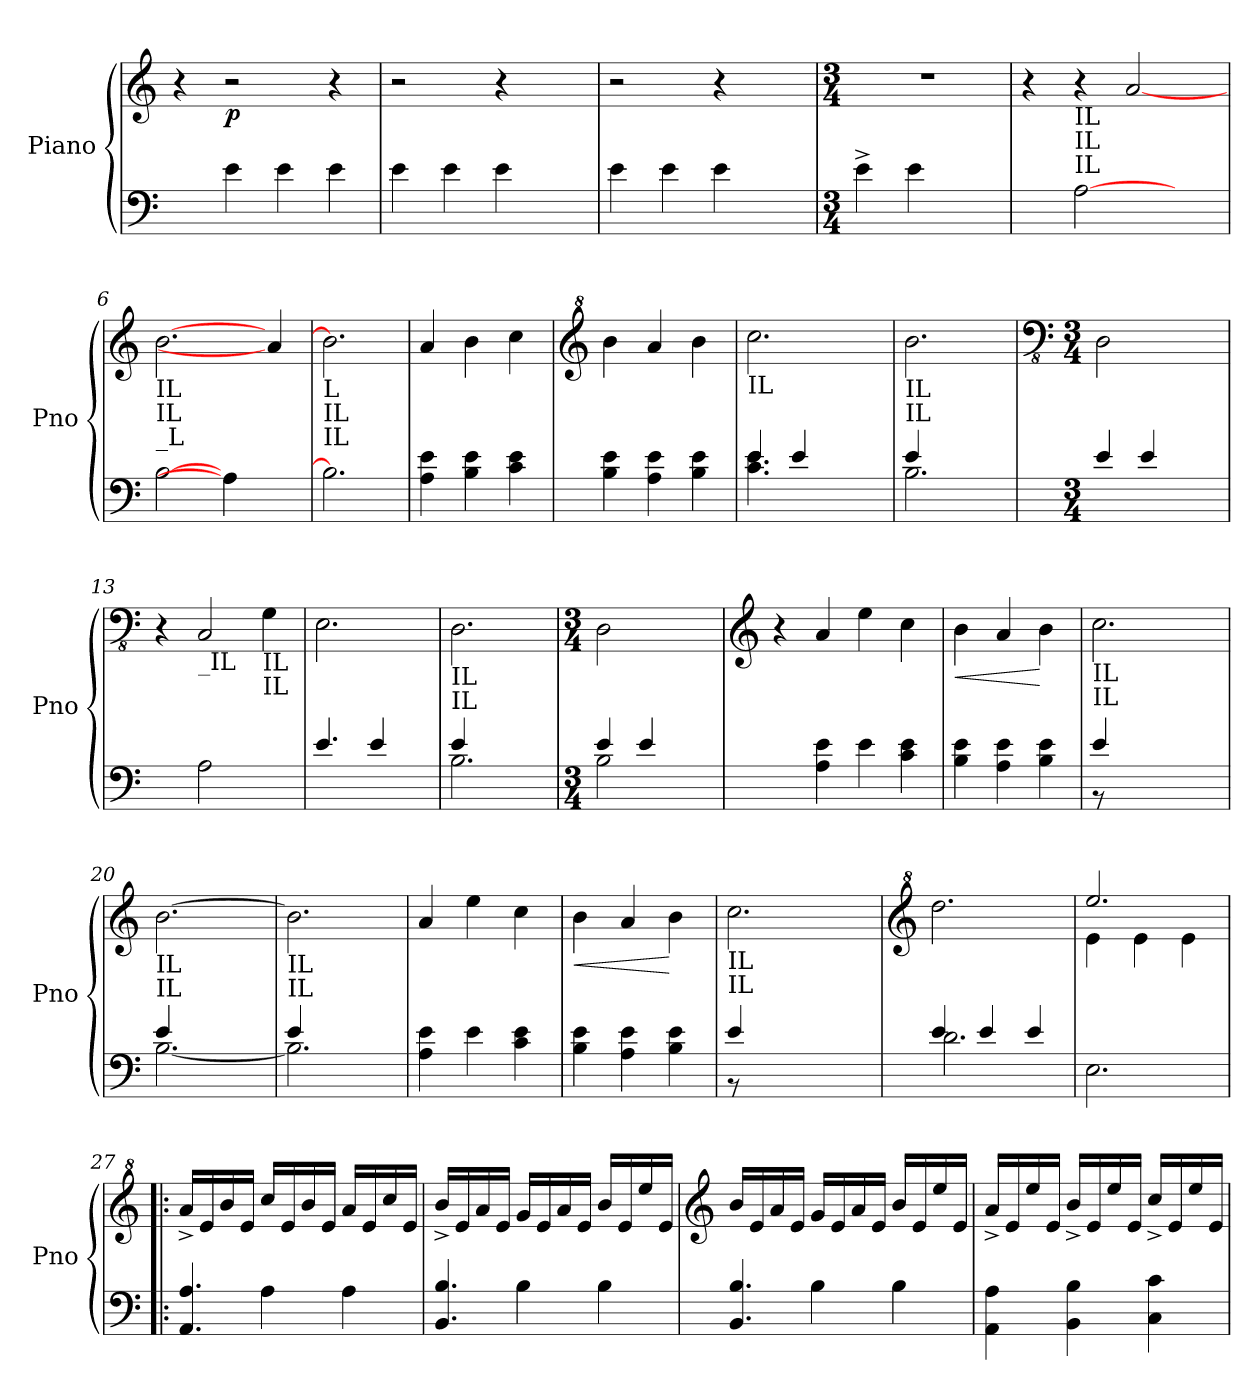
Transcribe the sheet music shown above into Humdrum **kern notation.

**kern	**kern	**dynam
*part1	*part1	*part1
*staff2	*staff1	*staff1/2
*I"Piano	*	*
*I'Pno	*	*
*clefF4	*clefG2	*
*k[]	*k[]	*
*C:	*C:	*
=1	=1	=1
4ryy	4r	.
!	!	!LO:DY:b
4e\	2r	p
4e\	.	.
4e\	4r	.
=2	=2	=2
4e\	2r	.
4e\	.	.
4e\	4r	.
4ryy	4ryy	.
=3	=3	=3
4e\	2r	.
4e\	.	.
4e\	4r	.
4ryy	4ryy	.
=4	=4	=4
*M3/4	*M3/4	*
4e^\	2.r	.
4e\	.	.
4ryy	.	.
=5	=5	=5
4ryy	4r	.
!	!LO:TX:b:t=IL	!
!	!LO:TX:b:t=IL	!
!	!LO:TX:b:t=IL	!
[2A\	4r	.
.	[2a/	.
4ryy	.	.
=6	=6	=6
!	!LO:TX:b:t=IL	!
!	!LO:TX:b:t=IL	!
!	!LO:TX:b:t=_L	!
[2B\	[2.b\	.
4A\]	.	.
4ryy	4a/]	.
=7	=7	=7
!	!LO:TX:b:t=L	!
!	!LO:TX:b:t=IL	!
!	!LO:TX:b:t=IL	!
2.B\]	2.b\]	.
=8	=8	=8
4A\ 4e\	4a/	.
4B\ 4e\	4b\	.
4c\ 4e\	4cc\	.
!!LO:LB:g=z
=9	=9	=9
*	*clefG^2	*
4B\ 4e\	4bb\	.
4A\ 4e\	4aa/	.
4B\ 4e\	4bb\	.
=10	=10	=10
*^	*	*
!	!	!LO:TX:b:t=IL	!
4.c\ 4.e\	4e/	2.ccc\	.
.	4e/	.	.
4.ryy	.	.	.
.	4ryy	.	.
=11	=11	=11	=11
!	!	!LO:TX:b:t=IL	!
!	!	!LO:TX:b:t=IL	!
4e/	2.B\	2.bb\	.
2ryy	.	.	.
*v	*v	*	*
=12	=12	=12
*	*clefFv4	*
*M3/4	*M3/4	*
4e/	2DD\	.
4e/	.	.
4ryy	4ryy	.
=13	=13	=13
*^	*^	*
4ryy	4ryy	4r	4ryy	.
!	!	!LO:TX:b:t=_IL	!	!
2A\	2ryy	2ryy	2CC/	.
!	!	!LO:TX:b:t=IL	!	!
!	!	!LO:TX:b:t=IL	!	!
4ryy	4ryy	4GG\	4ryy	.
=14	=14	=14	=14	=14
!	!	!LO:TX:b:t=IL	!	!
*v	*v	*	*	*
*	*v	*v	*
4.e/	2.EE\	.
4e/	.	.
8ryy	.	.
=15	=15	=15
*^	*	*
!	!	!LO:TX:b:t=IL	!
!	!	!LO:TX:b:t=IL	!
4e/	2.B\	2.DD\	.
2ryy	.	.	.
=16	=16	=16	=16
*M3/4	*	*M3/4	*
4e/	2B\	2DD\	.
4e/	.	.	.
4ryy	4ryy	4ryy	.
*v	*v	*	*
!!LO:LB:g=z
=17	=17	=17
*	*clefG2	*
4ryy	4r	.
4A\ 4e\	4a/	.
4e\	4ee\	.
4c\ 4e\	4cc\	.
=18	=18	=18
!	!	!LO:HP:b
4B\ 4e\	4b\	<
4A\ 4e\	4a/	.
4B\ 4e\	4b\	[
=19	=19	=19
*^	*	*
!	!	!LO:TX:b:t=IL	!
!	!	!LO:TX:b:t=IL	!
4e/	8r	2.cc\	.
.	2ryy	.	.
2ryy	.	.	.
.	8ryy	.	.
=20	=20	=20	=20
!	!	!LO:TX:b:t=IL	!
!	!	!LO:TX:b:t=IL	!
4e/	[2.B\	[2.b\	.
2ryy	.	.	.
=21	=21	=21	=21
!	!	!LO:TX:b:t=IL	!
!	!	!LO:TX:b:t=IL	!
4e/	2.B\]	2.b\]	.
2ryy	.	.	.
*v	*v	*	*
=22	=22	=22
4A\ 4e\	4a/	.
4e\	4ee\	.
4c\ 4e\	4cc\	.
=23	=23	=23
!	!	!LO:HP:b
4B\ 4e\	4b\	<
4A\ 4e\	4a/	.
4B\ 4e\	4b\	[
=24	=24	=24
*^	*	*
!	!	!LO:TX:b:t=IL	!
!	!	!LO:TX:b:t=IL	!
4e/	8r	2.cc\	.
.	2ryy	.	.
2ryy	.	.	.
.	8ryy	.	.
!!LO:LB:g=z
=25	=25	=25	=25
*	*	*clefG^2	*
4e/	2.d\	2.ddd\	.
4e/	.	.	.
4e/	.	.	.
*v	*v	*	*
=26	=26	=26
*	*^	*
2.E\	2.eee/	4ee\	.
.	.	4ee\	.
.	.	4ee\	.
=27!|:	=27!|:	=27!|:	=27!|:
*^	*	*	*
!	!	!LO:TX:b:t=mp	!	!
*	*	*v	*v	*
4.AA/ 4.A/	4ryy	16aa^/LL	.
.	.	16ee/	.
.	.	16bb/	.
.	.	16ee/JJ	.
.	4A\	16ccc/LL	.
.	.	16ee/	.
8ryy	.	16bb/	.
.	.	16ee/JJ	.
4A\	4ryy	16aa/LL	.
.	.	16ee/	.
.	.	16ccc/	.
.	.	16ee/JJ	.
=28	=28	=28	=28
4.BB/ 4.B/	4ryy	16bb^/LL	.
.	.	16ee/	.
.	.	16aa/	.
.	.	16ee/JJ	.
.	4B\	16gg/LL	.
.	.	16ee/	.
8ryy	.	16aa/	.
.	.	16ee/JJ	.
4B\	4ryy	16bb/LL	.
.	.	16ee/	.
.	.	16eee/	.
.	.	16ee/JJ	.
!!LO:LB:g=z
=29	=29	=29	=29
*	*	*clefG2	*
4.BB/ 4.B/	4ryy	16b/LL	.
.	.	16e/	.
.	.	16a/	.
.	.	16e/JJ	.
.	4B\	16g/LL	.
.	.	16e/	.
8ryy	.	16a/	.
.	.	16e/JJ	.
4B\	4ryy	16b/LL	.
.	.	16e/	.
.	.	16ee/	.
.	.	16e/JJ	.
*v	*v	*	*
=30	=30	=30
4AA\ 4A\	16a^/LL	.
.	16e/	.
.	16ee/	.
.	16e/JJ	.
4BB\ 4B\	16b^/LL	.
.	16e/	.
.	16ee/	.
.	16e/JJ	.
4C\ 4c\	16cc^/LL	.
.	16e/	.
.	16ee/	.
.	16e/JJ	.
=	=	=
*-	*-	*-
